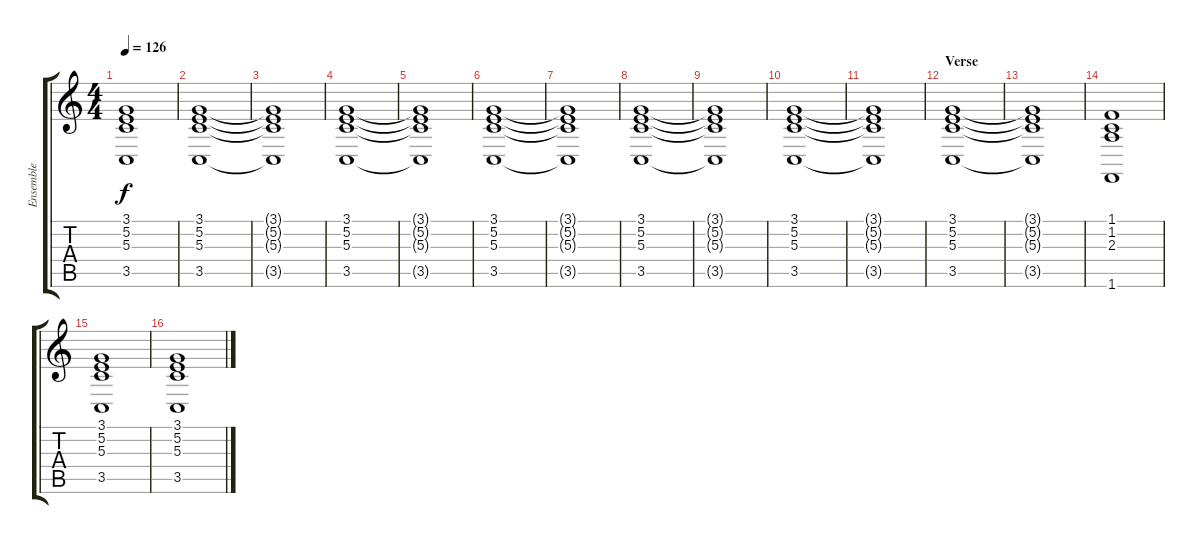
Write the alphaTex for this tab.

\track ("Ensemble" "Ensemble") {instrument stringensemble1}
\staff {score tabs}
\tuning (E4 B3 G3 D3 A2 E2) {hide}
\ts (4 4)
\tempo 126
\clef g2
\ks c
(3.1{t} 5.2{t} 5.3{t} 3.5{t}).1{dy f} |
(3.1 5.2 5.3 3.5).1 |
\section ("" "")
(3.1{t} 5.2{t} 5.3{t} 3.5{t}).1 |
(3.1 5.2 5.3 3.5).1 |
(3.1{t} 5.2{t} 5.3{t} 3.5{t}).1 |
(3.1 5.2 5.3 3.5).1 |
(3.1{t} 5.2{t} 5.3{t} 3.5{t}).1 |
(3.1 5.2 5.3 3.5).1 |
(3.1{t} 5.2{t} 5.3{t} 3.5{t}).1 |
(3.1 5.2 5.3 3.5).1 |
(3.1{t} 5.2{t} 5.3{t} 3.5{t}).1 |
\section ("" "Verse")
(3.1 5.2 5.3 3.5).1 |
(3.1{t} 5.2{t} 5.3{t} 3.5{t}).1 |
(1.1 1.2 2.3 1.6).1 |
(3.1 5.2 5.3 3.5).1 |
(3.1 5.2 5.3 3.5).1
